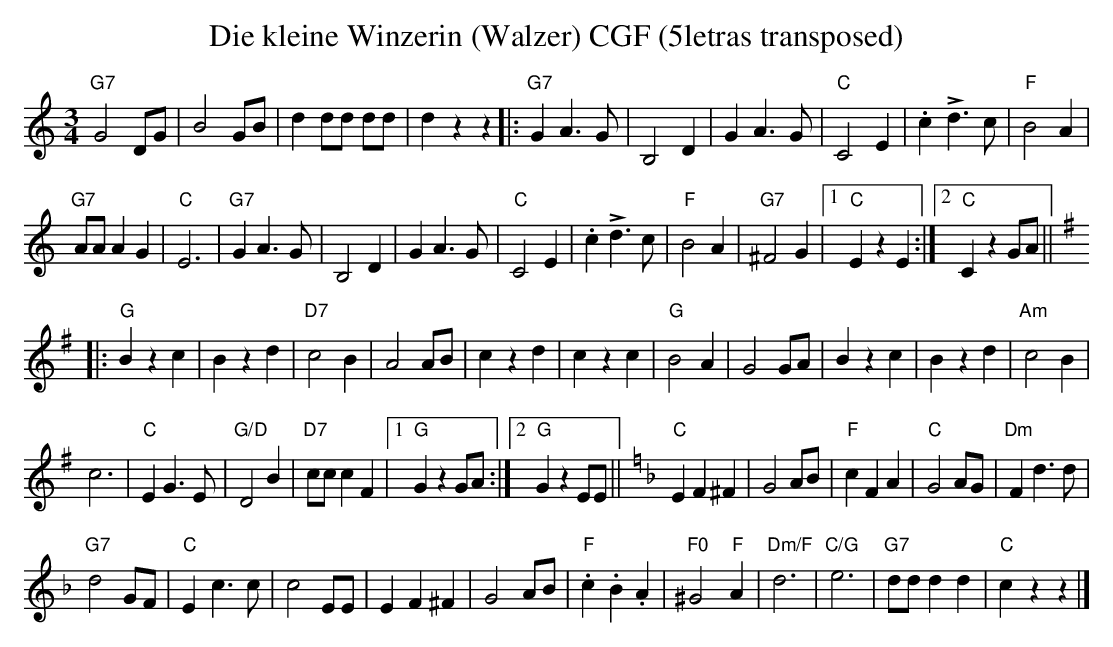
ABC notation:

X:1
T:Die kleine Winzerin (Walzer) CGF (5letras transposed)
M:3/4
L:1/4
K:C transpose=3 %%MIDI gchordon
"G7"G2D/2G/2 | B2G/2B/2 | dd/2d/2 d/2d/2 | dzz |: "G7"GA>G | B,2D | GA>G | "C"C2E | .c!>!d>c | "F"B2A |
"G7"A/2A/2AG | "C"E3 | "G7"GA>G | B,2D | GA>G | "C"C2E | .c!>!d>c | "F"B2A | "G7"^F2G |1 "C"EzE :|2 "C"CzG/2A/2 ||
[K:G] |: "G"Bzc | Bzd | "D7"c2B | A2A/2B/2 | czd | czc | "G"B2A | G2G/2A/2 | Bzc | Bzd | "Am"c2B |
c3 | "C"EG>E | "G/D"D2B | "D7"c/2c/2cF |1 "G"GzG/2A/2 :|2 "G"GzE/2E/2 || [K:F] "C"EF^F | G2A/2B/2 | "F"cFA | "C"G2A/2G/2 | "Dm"Fd>d |
"G7"d2G/2F/2 | "C"Ec>c | c2E/2E/2 | EF^F | G2A/2B/2 | "F".c.B.A | "F0"^G2"F"A | "Dm/F"d3 | "C/G"e3 | "G7"d/2d/2dd | "C"czz |]
